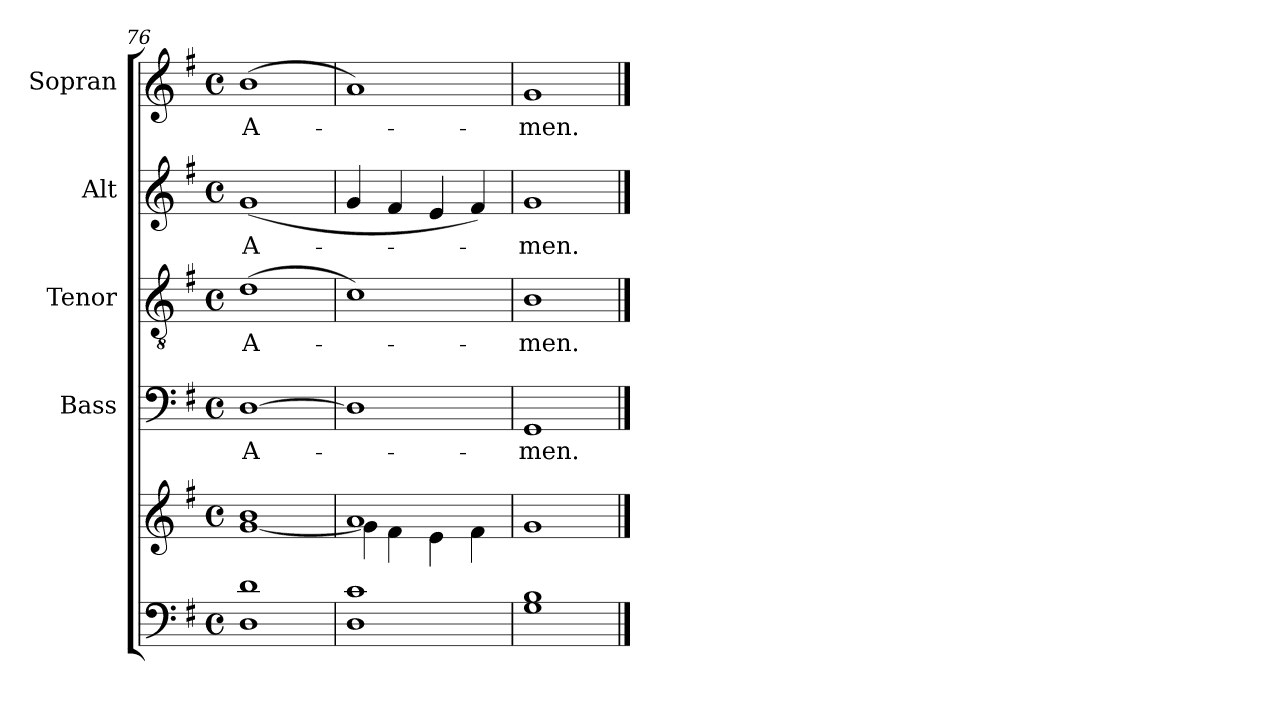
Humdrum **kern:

**kern	**kern	**kern	**text	**kern	**text	**kern	**text	**kern	**text
*part5	*part5	*part4	*part4	*part3	*part3	*part2	*part2	*part1	*part1
*staff6	*staff5	*staff4	*staff4	*staff3	*staff3	*staff2	*staff2	*staff1	*staff1
*	*	*I"Bass	*	*I"Tenor	*	*I"Alt	*	*I"Sopran	*
*	*	*I'B.	*	*I'T.	*	*I'A.	*	*I'S.	*
*clefF4	*clefG2	*clefF4	*	*clefGv2	*	*clefG2	*	*clefG2	*
*k[f#]	*k[f#]	*k[f#]	*	*k[f#]	*	*k[f#]	*	*k[f#]	*
*G:	*G:	*G:	*	*G:	*	*G:	*	*G:	*
*M4/4	*M4/4	*M4/4	*	*M4/4	*	*M4/4	*	*M4/4	*
*met(c)	*met(c)	*met(c)	*	*met(c)	*	*met(c)	*	*met(c)	*
=76	=76	=76	=76	=76	=76	=76	=76	=76	=76
*^	*^	*	*	*	*	*	*	*	*
!	!	!	!	!	!LO:LY:b	!	!LO:LY:b	!	!LO:LY:b	!	!LO:LY:b
1d	1D	1b	[<1g	[1D	A-	(>1d	A-	(<1g	A-	(>1b	A-
=77	=77	=77	=77	=77	=77	=77	=77	=77	=77	=77	=77
1c	1D	1a	4g\]	1D]	.	1c)	.	4g/	.	1a)	.
.	.	.	4f#\	.	.	.	.	4f#/	.	.	.
.	.	.	4e\	.	.	.	.	4e/	.	.	.
.	.	.	4f#\	.	.	.	.	4f#/)	.	.	.
=78	=78	=78	=78	=78	=78	=78	=78	=78	=78	=78	=78
!	!	!	!	!	!LO:LY:b	!	!LO:LY:b	!	!LO:LY:b	!	!LO:LY:b
*	*	*v	*v	*	*	*	*	*	*	*	*
1B	1G	1g	1GG	-men.	1B	-men.	1g	-men.	1g	-men.
*v	*v	*	*	*	*	*	*	*	*	*
==	==	==	==	==	==	==	==	==	==
*-	*-	*-	*-	*-	*-	*-	*-	*-	*-
